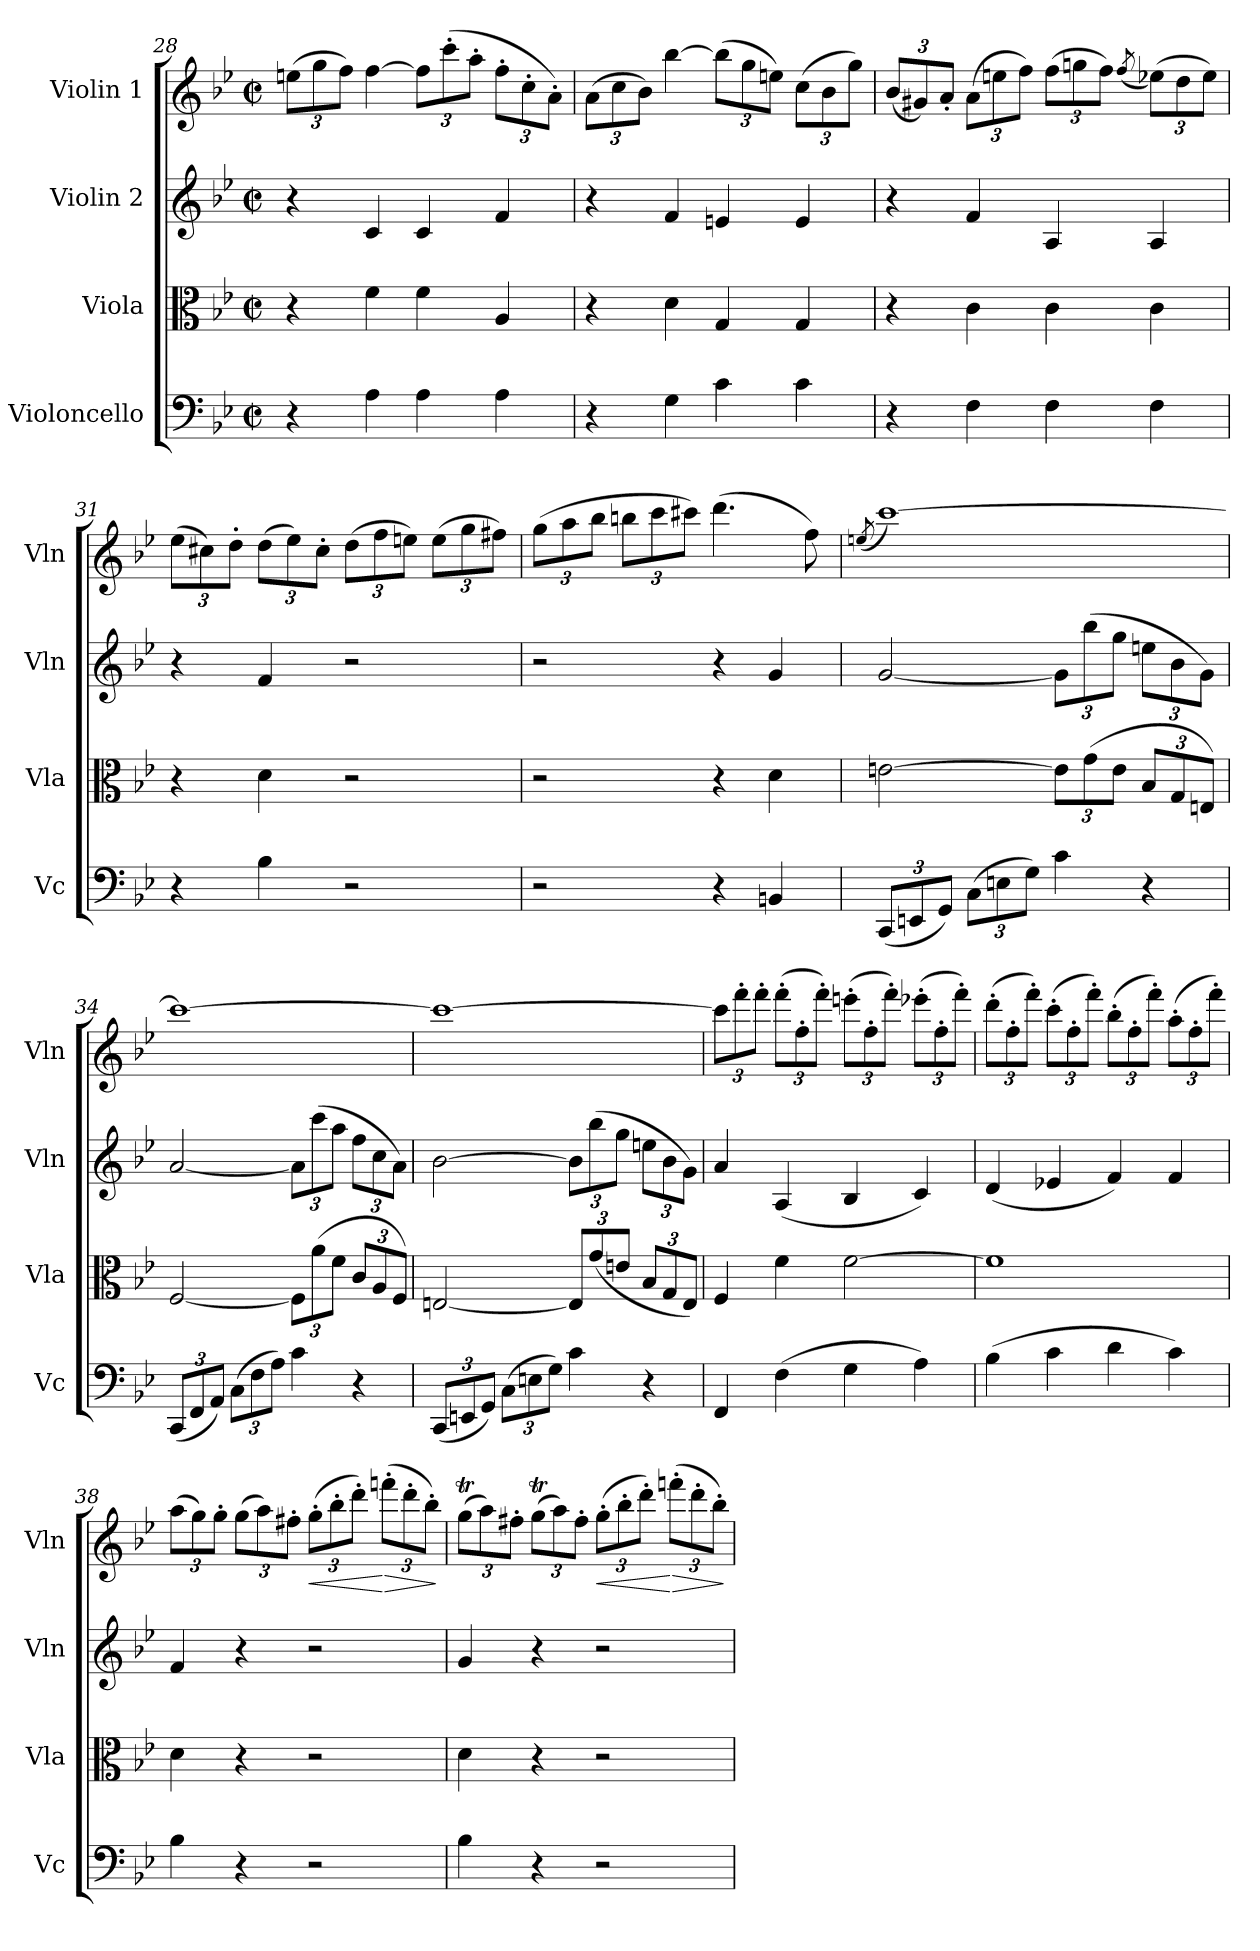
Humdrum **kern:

**kern	**kern	**kern	**kern	**dynam
*part4	*part3	*part2	*part1	*part1
*staff4	*staff3	*staff2	*staff1	*staff1
*I"Violoncello	*I"Viola	*I"Violin 2	*I"Violin 1	*
*I'Vc	*I'Vla	*I'Vln	*I'Vln	*
*clefF4	*clefC3	*clefG2	*clefG2	*
*k[b-e-]	*k[b-e-]	*k[b-e-]	*k[b-e-]	*
*M2/2	*M2/2	*M2/2	*M2/2	*
*met(c|)	*met(c|)	*met(c|)	*met(c|)	*
*	*	*	*Xbrackettup	*
=28	=28	=28	=28	=28
4r	4r	4r	(12een\L	.
.	.	.	12gg\	.
.	.	.	12ff\J)	.
4A\	4f\	4c/	[4ff\	.
4A\	4f\	4c/	12ff\L]	.
.	.	.	(12ccc'\	.
.	.	.	12aa'\J	.
4A\	4A/	4f/	12ff'\L	.
.	.	.	12cc'\	.
.	.	.	12a'\J)	.
!!LO:LB:g=z
=29	=29	=29	=29	=29
4r	4r	4r	(12a\L	.
.	.	.	12cc\	.
.	.	.	12b-\J)	.
4G\	4d\	4f/	[4bb-\	.
4c\	4G/	4en/	(12bb-\L]	.
.	.	.	12gg\	.
.	.	.	12een\J)	.
4c\	4G/	4e/	(12cc\L	.
.	.	.	12b-\	.
.	.	.	12gg\J)	.
=30	=30	=30	=30	=30
4r	4r	4r	(12b-/L	.
.	.	.	12g#X/)	.
.	.	.	12a'/J	.
4F\	4c\	4f/	(12a\L	.
.	.	.	12een\	.
.	.	.	12ff\J)	.
4F\	4c\	4A/	(12ff\L	.
.	.	.	12ggn\	.
.	.	.	12ff\J)	.
.	.	.	(8qff/	.
4F\	4c\	4A/	(12ee-X\L)	.
.	.	.	12dd\	.
.	.	.	12ee-\J)	.
=31	=31	=31	=31	=31
4r	4r	4r	(12ee-\L	.
.	.	.	12cc#X\)	.
.	.	.	12dd'\J	.
4B-\	4d\	4f/	(12dd\L	.
.	.	.	12ee-\)	.
.	.	.	12cc#'\J	.
2r	2r	2r	(12dd\L	.
.	.	.	12ff\	.
.	.	.	12een\J)	.
.	.	.	(12ee\L	.
.	.	.	12gg\	.
.	.	.	12ff#X\J)	.
!!LO:LB:g=z
=32	=32	=32	=32	=32
2r	2r	2r	(12gg\L	.
.	.	.	12aa\	.
.	.	.	12bb-\J	.
.	.	.	12bbn\L	.
.	.	.	12ccc\	.
.	.	.	12ccc#X\J)	.
4r	4r	4r	(4.ddd\	.
4BBn/	4d\	4g/	.	.
.	.	.	8ff\)	.
=33	=33	=33	=33	=33
.	.	.	(8qeen/	.
*Xbrackettup	*	*	*	*
(12CC/L	[2en\	[2g/	[1ccc)	.
12EEn/	.	.	.	.
12GG/J)	.	.	.	.
(12C\L	.	.	.	.
12En\	.	.	.	.
12G\J)	.	.	.	.
4c\	12e\L]	12g\L]	.	.
.	(12g\	(12bb-\	.	.
.	12e\J	12gg\J	.	.
*	*Xbrackettup	*Xbrackettup	*	*
4r	12B-/L	12een\L	.	.
.	12G/	12b-\	.	.
.	12En/J)	12g\J)	.	.
=34	=34	=34	=34	=34
(12CC/L	[2F/	[2a/	1ccc_	.
12FF/	.	.	.	.
12AA/J)	.	.	.	.
(12C\L	.	.	.	.
12F\	.	.	.	.
12A\J)	.	.	.	.
4c\	12F\L]	12a\L]	.	.
.	(12a\	(12ccc\	.	.
.	12f\J	12aa\J	.	.
4r	12c/L	12ff\L	.	.
.	12A/	12cc\	.	.
.	12F/J)	12a\J)	.	.
!!LO:LB:g=z
=35	=35	=35	=35	=35
(12CC/L	[2En/	[2b-\	1ccc_	.
12EEn/	.	.	.	.
12GG/J)	.	.	.	.
(12C\L	.	.	.	.
12En\	.	.	.	.
12G\J)	.	.	.	.
4c\	12E/L]	12b-\L]	.	.
.	(12g/	(12bb-\	.	.
.	12en/J	12gg\J	.	.
4r	12B-/L	12een\L	.	.
.	12G/	12b-\	.	.
.	12E/J)	12g\J)	.	.
=36	=36	=36	=36	=36
4FF/	4F/	4a/	12ccc\L]	.
.	.	.	12fff'\	.
.	.	.	12fff'\J	.
(4F\	4f\	(4A/	(12fff'\L	.
.	.	.	12ff'\	.
.	.	.	12fff'\J)	.
4G\	[2f\	4B-/	(12eeen'\L	.
.	.	.	12ff'\	.
.	.	.	12fff'\J)	.
4A\)	.	4c/)	(12eee-X'\L	.
.	.	.	12ff'\	.
.	.	.	12fff'\J)	.
=37	=37	=37	=37	=37
(4B-\	1f]	(4d/	(12ddd'\L	.
.	.	.	12ff'\	.
.	.	.	12fff'\J)	.
4c\	.	4e-X/	(12ccc'\L	.
.	.	.	12ff'\	.
.	.	.	12fff'\J)	.
4d\	.	4f/)	(12bb-'\L	.
.	.	.	12ff'\	.
.	.	.	12fff'\J)	.
4c\)	.	4f/	(12aa'\L	.
.	.	.	12ff'\	.
.	.	.	12fff'\J)	.
!!LO:LB:g=z
=38	=38	=38	=38	=38
4B-\	4d\	4f/	(12aa\L	.
.	.	.	12gg\)	.
.	.	.	12gg'\J	.
4r	4r	4r	(12gg\L	.
.	.	.	12aa\)	.
.	.	.	12ff#X'\J	.
!	!	!	!	!LO:HP:b
2r	2r	2r	(12gg'\L	<
.	.	.	12bb-'\	.
.	.	.	12ddd'\J)	.
!	!	!	!	!LO:HP:n=1:b
.	.	.	(12fffn'\L	[ >
.	.	.	12ddd'\	.
.	.	.	12bb-'\J)	.
.	.	.	.	]
=39	=39	=39	=39	=39
4B-\	4d\	4g/	(12ggT\L	.
.	.	.	12aa\)	.
.	.	.	12ff#X'\J	.
4r	4r	4r	(12ggT\L	.
.	.	.	12aa\)	.
.	.	.	12ff#'\J	.
!	!	!	!	!LO:HP:b
2r	2r	2r	(12gg'\L	<
.	.	.	12bb-'\	.
.	.	.	12ddd'\J)	.
!	!	!	!	!LO:HP:n=1:b
.	.	.	(12fffn'\L	[ >
.	.	.	12ddd'\	.
.	.	.	12bb-'\J)	.
.	.	.	.	]
=	=	=	=	=
*-	*-	*-	*-	*-
